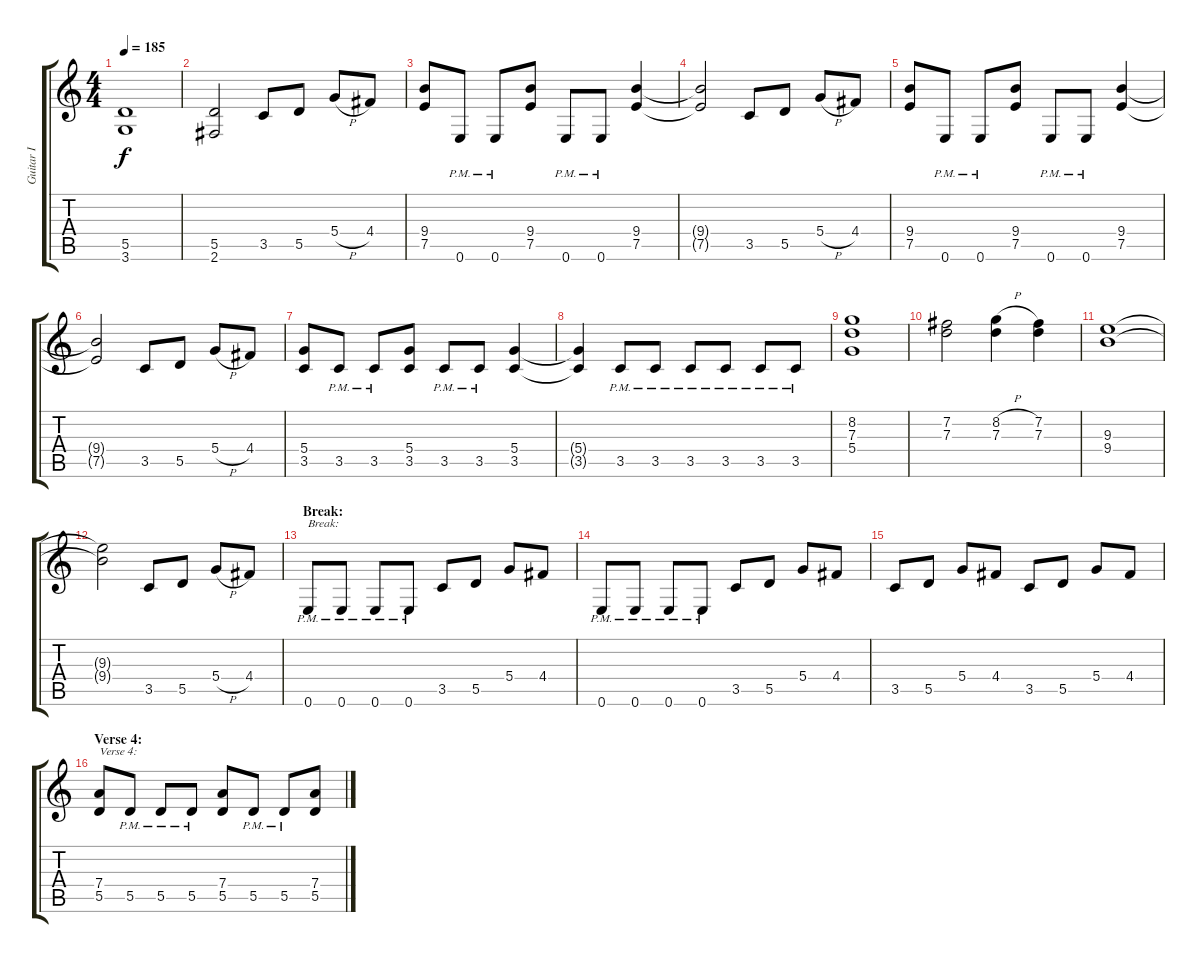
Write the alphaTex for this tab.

\track ("Guitar I" "Guitar I") {instrument distortionguitar}
\staff {score tabs}
\tuning (E4 B3 G3 D3 A2 E2) {hide}
\ts (4 4)
\tempo 185
\clef g2
\ks c
(5.5 3.6).1{dy f} |
(5.5 2.6).2 3.5.8 5.5.8 5.4{h}.8 4.4.8 |
(9.4 7.5).8 0.6{pm}.8 0.6{pm}.8 (9.4 7.5).8 0.6{pm}.8 0.6{pm}.8 (9.4 7.5).4 |
(9.4{t} 7.5{t}).2 3.5.8 5.5.8 5.4{h}.8 4.4.8 |
(9.4 7.5).8 0.6{pm}.8 0.6{pm}.8 (9.4 7.5).8 0.6{pm}.8 0.6{pm}.8 (9.4 7.5).4 |
(9.4{t} 7.5{t}).2 3.5.8 5.5.8 5.4{h}.8 4.4.8 |
(5.4 3.5).8 3.5{pm}.8 3.5{pm}.8 (5.4 3.5).8 3.5{pm}.8 3.5{pm}.8 (5.4 3.5).4 |
(5.4{t} 3.5{t}).4 3.5{pm}.8 3.5{pm}.8 3.5{pm}.8 3.5{pm}.8 3.5{pm}.8 3.5{pm}.8 |
(8.2 7.3 5.4).1 |
(7.2 7.3).2 (8.2{h} 7.3).4 (7.2 7.3).4 |
(9.3 9.4).1 |
(9.3{t} 9.4{t}).2 3.5.8 5.5.8 5.4{h}.8 4.4.8 |
\section ("" "Break:")
0.6{pm}.8{txt "Break:"} 0.6{pm}.8 0.6{pm}.8 0.6{pm}.8 3.5.8 5.5.8 5.4.8 4.4.8 |
0.6{pm}.8 0.6{pm}.8 0.6{pm}.8 0.6{pm}.8 3.5.8 5.5.8 5.4.8 4.4.8 |
3.5.8 5.5.8 5.4.8 4.4.8 3.5.8 5.5.8 5.4.8 4.4.8 |
\section ("" "Verse 4:")
(7.4 5.5).8{txt "Verse 4:"} 5.5{pm}.8 5.5{pm}.8 5.5{pm}.8 (7.4 5.5).8 5.5{pm}.8 5.5{pm}.8 (7.4 5.5).8
